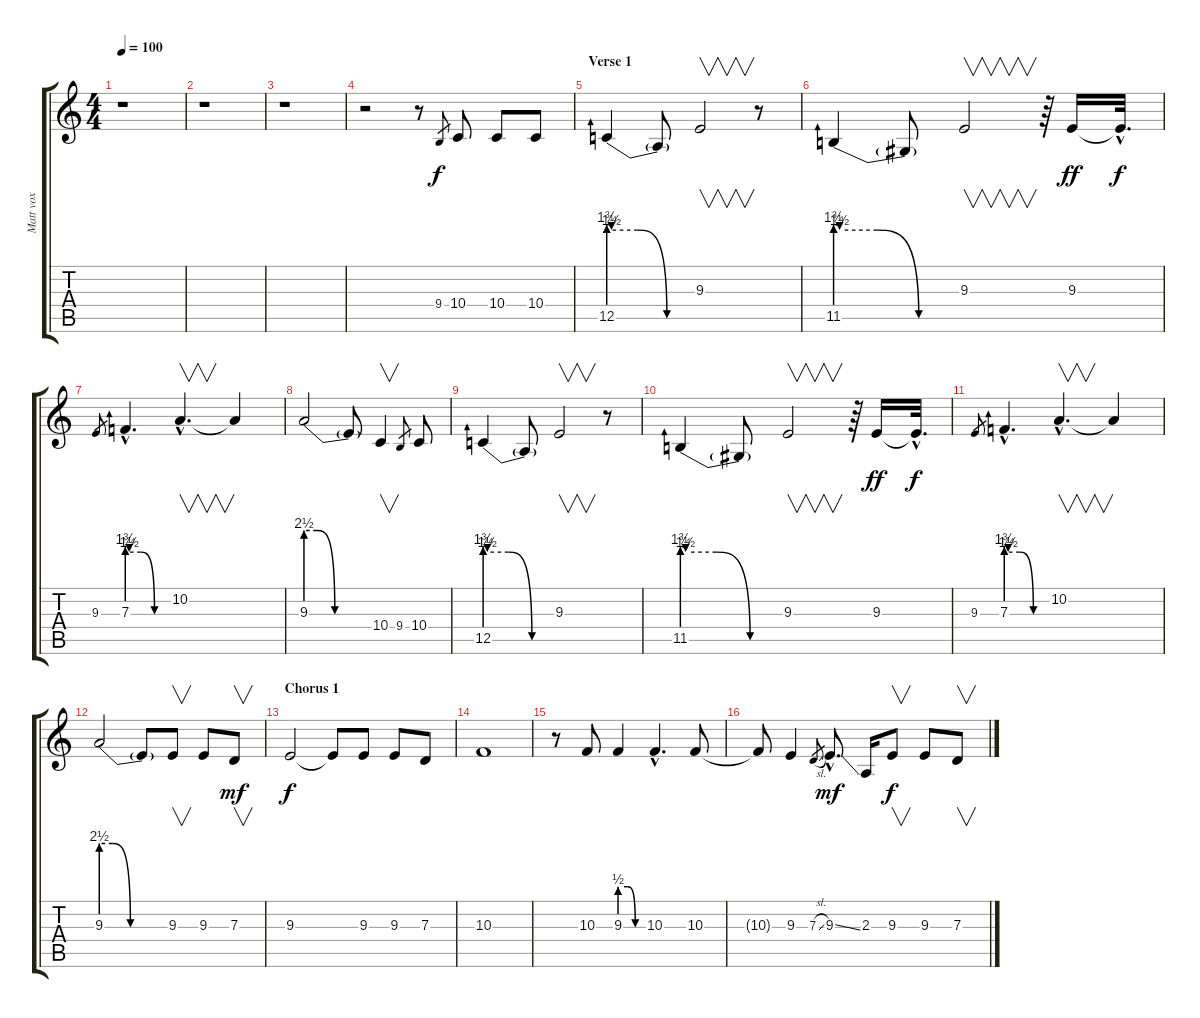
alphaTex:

\track ("Matt vox" "Matt vox") {instrument lead2sawtooth}
\staff {score tabs}
\tuning (E4 B3 G3 D3 A2 E2) {hide}
\ts (4 4)
\tempo 100
\clef g2
\ks c
r.1{dy f} |
r.1 |
r.1 |
r.2 r.8 9.4.8{gr} 10.4.8 10.4.8 10.4.8 |
\section ("" "Verse 1")
12.5{be (custom 0 7 2 6 20 6 40 0 60 0)}.4 12.5{t}.8 9.3.2{v} r.8 |
11.5{be (custom 0 7 2 6 20 6 40 0 60 0)}.4 11.5{t}.8 9.3.2{v} r.64 9.3.16{dy ff} 9.3{hac t}.32{d dy f} |
9.3.8{gr} 7.3{be (custom 0 7 3 6 20 6 40 0 60 0) hac}.4{d} 10.2{hac}.4{v d} 10.2{t}.4 |
9.3{be (custom 0 10 10 10 26 0 60 0)}.2 9.3{t}.8 10.4.4{v} 9.4.8{gr} 10.4.8 |
12.5{be (custom 0 7 2 6 20 6 40 0 60 0)}.4 12.5{t}.8 9.3.2{v} r.8 |
11.5{be (custom 0 7 2 6 20 6 40 0 60 0)}.4 11.5{t}.8 9.3.2{v} r.64 9.3.16{dy ff} 9.3{hac t}.32{d dy f} |
9.3.8{gr} 7.3{be (custom 0 7 3 6 20 6 40 0 60 0) hac}.4{d} 10.2{hac}.4{v d} 10.2{t}.4 |
9.3{be (custom 0 10 10 10 26 0 60 0)}.2 9.3{t}.8 9.3.8{v} 9.3.8 7.3.8{v dy mf} |
\section ("" "Chorus 1")
9.3.2{dy f} 9.3{t}.8 9.3.8 9.3.8 7.3.8 |
10.3.1 |
r.8 10.3.8 9.3{be (custom 0 2 20 2 40 0 60 0)}.4 10.3{hac}.4{d} 10.3.8 |
10.3{t}.8 9.3.4 7.3{sl}.8{gr} 9.3{ss hac}.8{d dy mf} 2.3.16 9.3.8{v dy f} 9.3.8 7.3.8{v}
